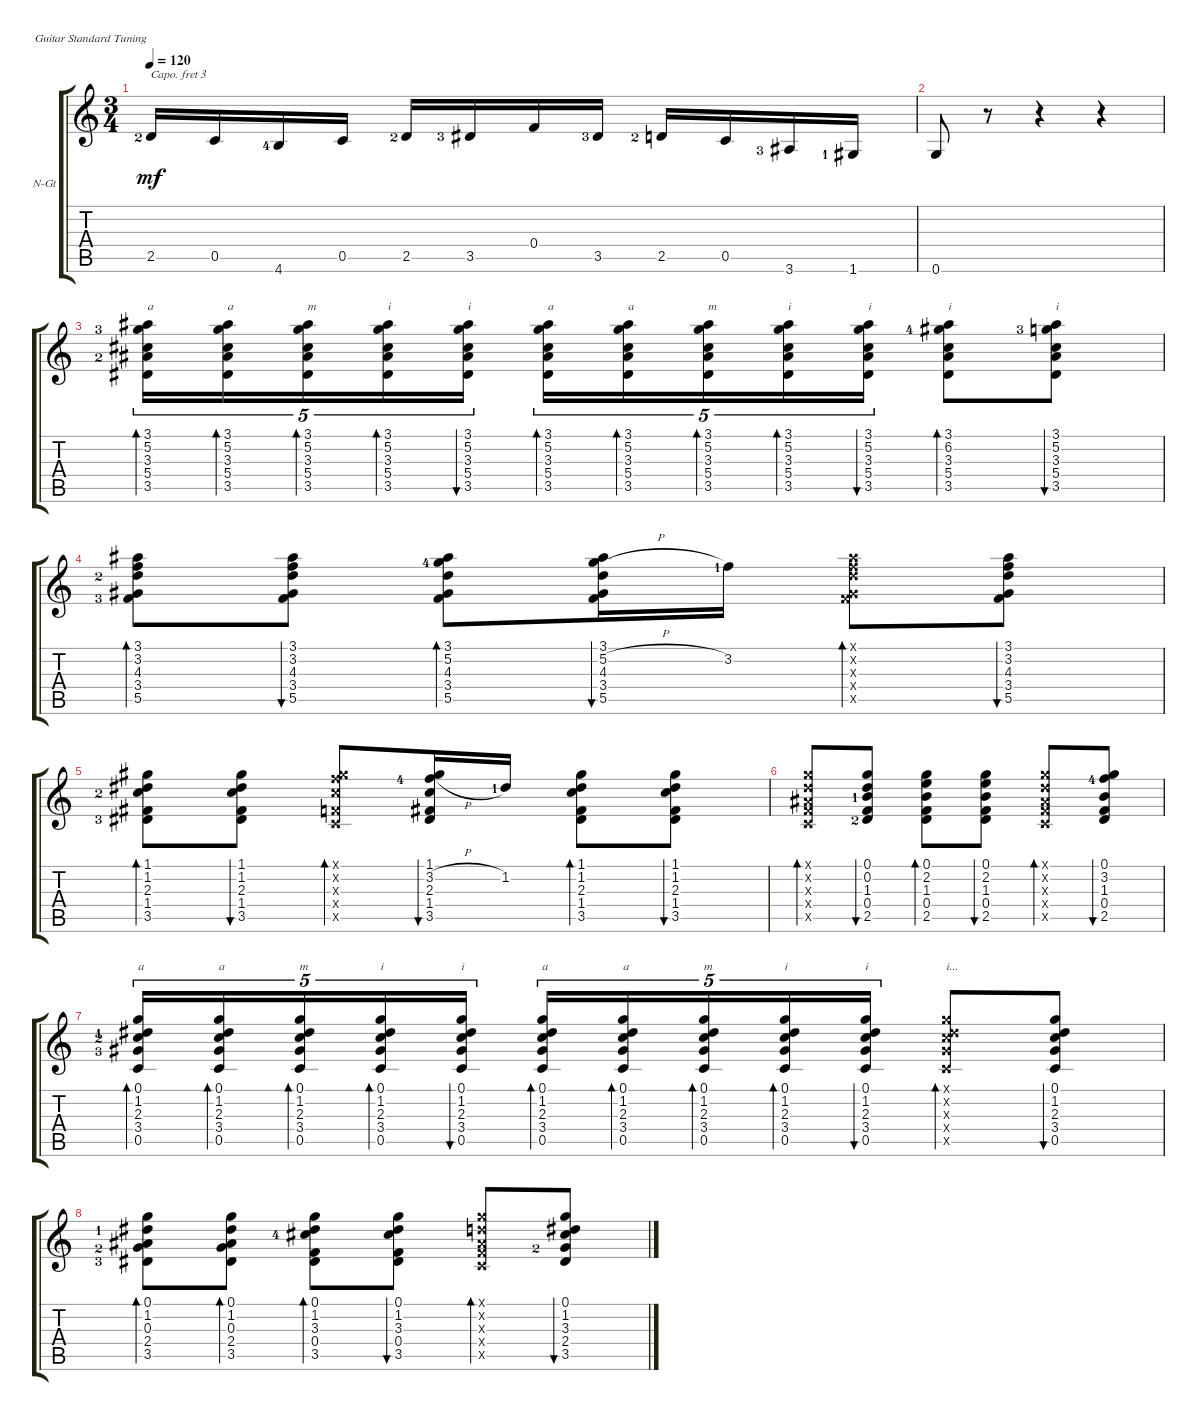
\defaultSystemsLayout 4
\bracketExtendMode groupsimilarinstruments
\firstSystemTrackNameOrientation horizontal
\otherSystemsTrackNameOrientation horizontal
\track ("Nylon Guitar" "N-Gt") {instrument acousticguitarnylon}
\staff {score tabs}
\capo 3
\tuning (E4 B3 G3 D3 A2 E2)
\ts (3 4)
\tempo 120
\clef g2
\ks c
2.5{lf 3}.16{dy mf} 0.5.16 4.6{lf 5}.16 0.5.16 2.5{lf 3}.16 3.5{lf 4}.16 0.4.16 3.5{lf 4}.16 2.5{lf 3}.16 0.5.16 3.6{lf 4}.16 1.6{lf 2}.16 |
0.6.8 r.8 r.4 r.4 |
(3.1 5.2{lf 4} 3.3 5.4{lf 3} 3.5).16{tu (5 4) bd 30 txt "a"} (3.1 5.2 3.3 5.4 3.5).16{tu (5 4) bd 30 txt "a"} (3.1 5.2 3.3 5.4 3.5).16{tu (5 4) bd 30 txt "m"} (3.1 5.2 3.3 5.4 3.5).16{tu (5 4) bd 30 txt "i"} (3.1 5.2 3.3 5.4 3.5).16{tu (5 4) bu 30 txt "i"} (3.1 5.2 3.3 5.4 3.5).16{tu (5 4) bd 30 txt "a"} (3.1 5.2 3.3 5.4 3.5).16{tu (5 4) bd 30 txt "a"} (3.1 5.2 3.3 5.4 3.5).16{tu (5 4) bd 30 txt "m"} (3.1 5.2 3.3 5.4 3.5).16{tu (5 4) bd 30 txt "i"} (3.1 5.2 3.3 5.4 3.5).16{tu (5 4) bu 30 txt "i"} (3.1 6.2{lf 5} 3.3 5.4 3.5).8{bd 30 txt "i"} (3.5 5.4 3.3 5.2{lf 4} 3.1).8{bu 30 txt "i"} |
(3.1 3.2 4.3{lf 3} 3.4 5.5{lf 4}).8{bd 30} (5.5 3.4 4.3 3.2 3.1).8{bu 30} (3.1 5.2{lf 5} 4.3 3.4 5.5).8{bd 30} (5.5 3.4 4.3 5.2{h} 3.1).16{bu 30} 3.2{lf 2}.16 (3.1{x} 3.2{x} 4.3{x} 3.4{x} 5.5{x}).8{bd 30} (3.1 3.2 4.3 3.4 5.5).8{bu 30} |
(1.1 1.2 2.3{lf 3} 1.4 3.5{lf 4}).8{bd 30} (3.5 1.4 2.3 1.2 1.1).8{bu 30} (1.1{x} 3.2{x} 2.3{x} 0.4{x} 0.5{x}).8{bd 30} (3.5 1.4 2.3 3.2{h lf 5} 1.1).16{bu 30} 1.2{lf 2}.16 (1.1 1.2 2.3 1.4 3.5).8{bd 30} (3.5 1.4 2.3 1.2 1.1).8{bu 30} |
(0.1{x} 0.2{x} 0.3{x} 0.4{x} 0.5{x}).8{bd 30} (2.5{lf 3} 0.4 1.3{lf 2} 0.2 0.1).8{bu 30} (0.1 2.2 1.3 0.4 2.5).8{bd 30} (2.5 0.4 1.3 2.2 0.1).8{bu 30} (0.1{x} 0.2{x} 0.3{x} 0.4{x} 0.5{x}).8{bd 30} (2.5 0.4 1.3 3.2{lf 5} 0.1).8{bu 30} |
(0.1 1.2{lf 2} 2.3{lf 3} 3.4{lf 4} 0.5).16{tu (5 4) bd 30 txt "a"} (0.1 1.2 2.3 3.4 0.5).16{tu (5 4) bd 30 txt "a"} (0.1 1.2 2.3 3.4 0.5).16{tu (5 4) bd 30 txt "m"} (0.1 1.2 2.3 3.4 0.5).16{tu (5 4) bd 30 txt "i"} (0.1 1.2 2.3 3.4 0.5).16{tu (5 4) bu 30 txt "i"} (0.1 1.2 2.3 3.4 0.5).16{tu (5 4) bd 30 txt "a"} (0.1 1.2 2.3 3.4 0.5).16{tu (5 4) bd 30 txt "a"} (0.1 1.2 2.3 3.4 0.5).16{tu (5 4) bd 30 txt "m"} (0.1 1.2 2.3 3.4 0.5).16{tu (5 4) bd 30 txt "i"} (0.1 1.2 2.3 3.4 0.5).16{tu (5 4) bu 30 txt "i"} (0.1{x} 1.2{x} 2.3{x} 3.4{x} 0.5{x}).8{bd 30 txt "i..."} (0.1 1.2 2.3 3.4 0.5).8{bu 30} |
(0.1 1.2{lf 2} 0.3 2.4{lf 3} 3.5{lf 4}).8{bd 30} (3.5 2.4 0.3 1.2 0.1).8{bd 30} (0.1 1.2 3.3{lf 5} 0.4 3.5).8{bd 30} (3.5 0.4 3.3 1.2 0.1).8{bu 30} (0.1{x} 0.2{x} 0.3{x} 0.5{x} 0.4{x}).8{bd 30} (3.5 2.4{lf 3} 3.3 1.2 0.1).8{bu 30}
